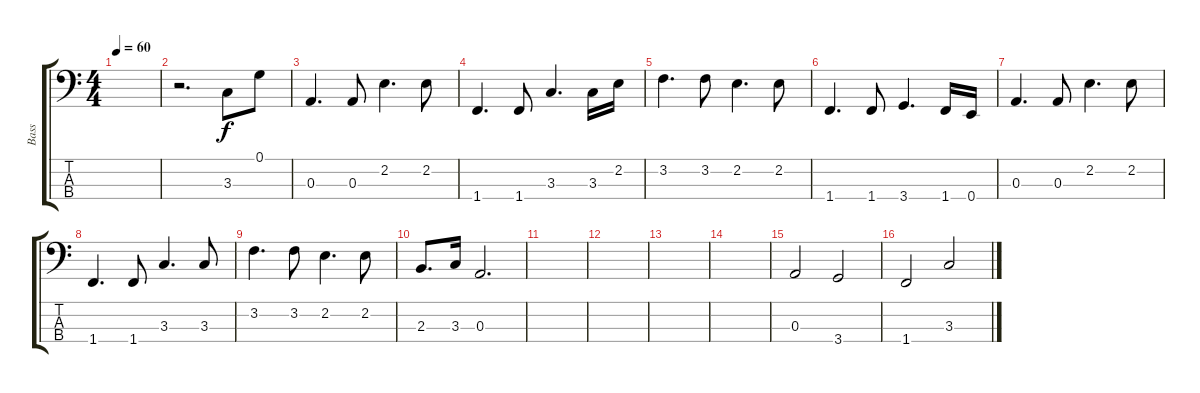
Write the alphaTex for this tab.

\track ("Bass" "Bass") {instrument electricbassfinger}
\staff {score tabs}
\tuning (G2 D2 A1 E1) {hide}
\ts (4 4)
\tempo 60
\clef f4
\ks c
|
r.2{d} 3.3.8 0.1.8 |
0.3.4{d} 0.3.8 2.2.4{d} 2.2.8 |
1.4.4{d} 1.4.8 3.3.4{d} 3.3.16 2.2.16 |
3.2.4{d} 3.2.8 2.2.4{d} 2.2.8 |
1.4.4{d} 1.4.8 3.4.4{d} 1.4.16 0.4.16 |
0.3.4{d} 0.3.8 2.2.4{d} 2.2.8 |
1.4.4{d} 1.4.8 3.3.4{d} 3.3.8 |
3.2.4{d} 3.2.8 2.2.4{d} 2.2.8 |
2.3.8{d} 3.3.16 0.3.2{d} |
|
|
|
|
0.3.2 3.4.2 |
1.4.2 3.3.2
